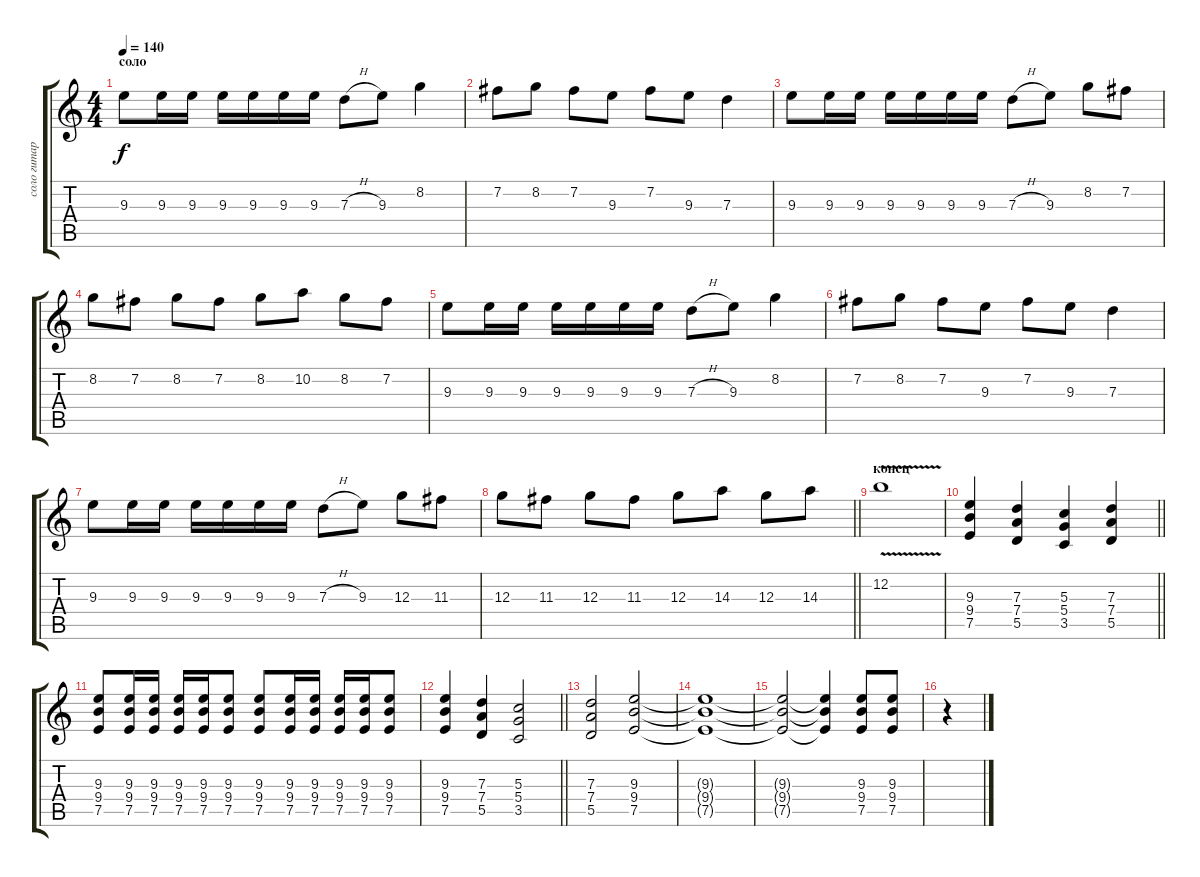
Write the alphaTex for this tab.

\track ("соло гитара" "соло гитар") {instrument distortionguitar}
\staff {score tabs}
\tuning (E4 B3 G3 D3 A2 E2) {hide}
\ts (4 4)
\section ("" "соло")
\tempo 140
\clef g2
\ks c
9.3.8{dy f} 9.3.16 9.3.16 9.3.16 9.3.16 9.3.16 9.3.16 7.3{h}.8 9.3.8 8.2.4 |
7.2.8 8.2.8 7.2.8 9.3.8 7.2.8 9.3.8 7.3.4 |
9.3.8 9.3.16 9.3.16 9.3.16 9.3.16 9.3.16 9.3.16 7.3{h}.8 9.3.8 8.2.8 7.2.8 |
8.2.8 7.2.8 8.2.8 7.2.8 8.2.8 10.2.8 8.2.8 7.2.8 |
9.3.8 9.3.16 9.3.16 9.3.16 9.3.16 9.3.16 9.3.16 7.3{h}.8 9.3.8 8.2.4 |
7.2.8 8.2.8 7.2.8 9.3.8 7.2.8 9.3.8 7.3.4 |
9.3.8 9.3.16 9.3.16 9.3.16 9.3.16 9.3.16 9.3.16 7.3{h}.8 9.3.8 12.3.8 11.3.8 |
\barLineRight lightlight
12.3.8 11.3.8 12.3.8 11.3.8 12.3.8 14.3.8 12.3.8 14.3.8 |
\section ("" "конец")
12.2{v}.1 |
\barLineRight lightlight
(9.3 9.4 7.5).4 (7.3 7.4 5.5).4 (5.3 5.4 3.5).4 (7.3 7.4 5.5).4 |
(9.3 9.4 7.5).8 (9.3 9.4 7.5).16 (9.3 9.4 7.5).16 (9.3 9.4 7.5).16 (9.3 9.4 7.5).16 (9.3 9.4 7.5).8 (9.3 9.4 7.5).8 (9.3 9.4 7.5).16 (9.3 9.4 7.5).16 (9.3 9.4 7.5).16 (9.3 9.4 7.5).16 (9.3 9.4 7.5).8 |
\barLineRight lightlight
(9.3 9.4 7.5).4 (7.3 7.4 5.5).4 (5.3 5.4 3.5).2 |
(7.3 7.4 5.5).2 (9.3 9.4 7.5).2 |
(9.3{t} 9.4{t} 7.5{t}).1 |
(9.3{t} 9.4{t} 7.5{t}).2 (9.3{t} 9.4{t} 7.5{t}).4 (9.3 9.4 7.5).8 (9.3 9.4 7.5).8 |
r.4
